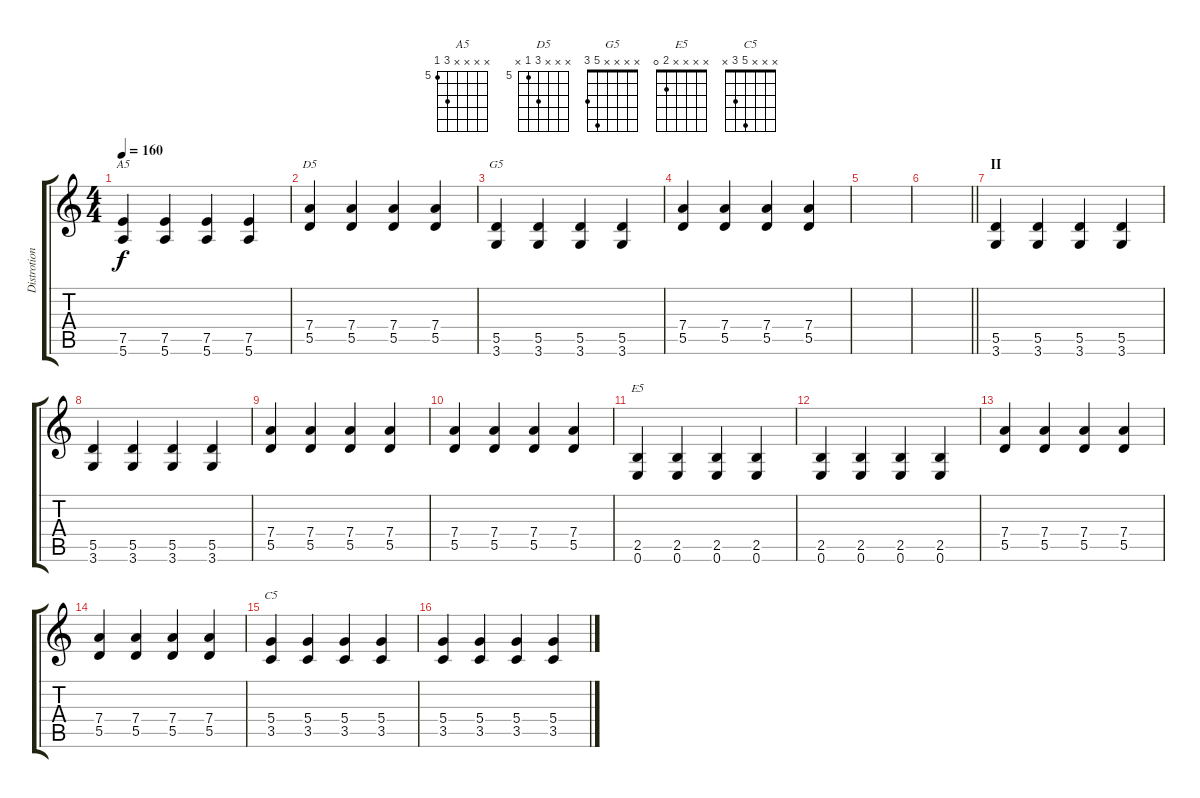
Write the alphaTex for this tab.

\track ("Distrotion Guitar 2" "Distrotion") {instrument distortionguitar}
\staff {score tabs}
\tuning (E4 B3 G3 D3 A2 E2) {hide}
\chord ("A5" x x x x 7 5) {firstfret 5}
\chord ("D5" x x x 7 5 x) {firstfret 5}
\chord ("G5" x x x x 5 3)
\chord ("E5" x x x x 2 0)
\chord ("C5" x x x 5 3 x)
\ts (4 4)
\tempo 160
\clef g2
\ks c
(7.5 5.6).4{ch "A5" dy f} (7.5 5.6).4 (7.5 5.6).4 (7.5 5.6).4 |
(7.4 5.5).4{ch "D5"} (7.4 5.5).4 (7.4 5.5).4 (7.4 5.5).4 |
(5.5 3.6).4{ch "G5"} (5.5 3.6).4 (5.5 3.6).4 (5.5 3.6).4 |
(7.4 5.5).4 (7.4 5.5).4 (7.4 5.5).4 (7.4 5.5).4 |
|
\barLineRight lightlight
|
\section ("" "II")
(5.5 3.6).4 (5.5 3.6).4 (5.5 3.6).4 (5.5 3.6).4 |
(5.5 3.6).4 (5.5 3.6).4 (5.5 3.6).4 (5.5 3.6).4 |
(7.4 5.5).4 (7.4 5.5).4 (7.4 5.5).4 (7.4 5.5).4 |
(7.4 5.5).4 (7.4 5.5).4 (7.4 5.5).4 (7.4 5.5).4 |
(2.5 0.6).4{ch "E5"} (2.5 0.6).4 (2.5 0.6).4 (2.5 0.6).4 |
(2.5 0.6).4 (2.5 0.6).4 (2.5 0.6).4 (2.5 0.6).4 |
(7.4 5.5).4 (7.4 5.5).4 (7.4 5.5).4 (7.4 5.5).4 |
(7.4 5.5).4 (7.4 5.5).4 (7.4 5.5).4 (7.4 5.5).4 |
(5.4 3.5).4{ch "C5"} (5.4 3.5).4 (5.4 3.5).4 (5.4 3.5).4 |
(5.4 3.5).4 (5.4 3.5).4 (5.4 3.5).4 (5.4 3.5).4
